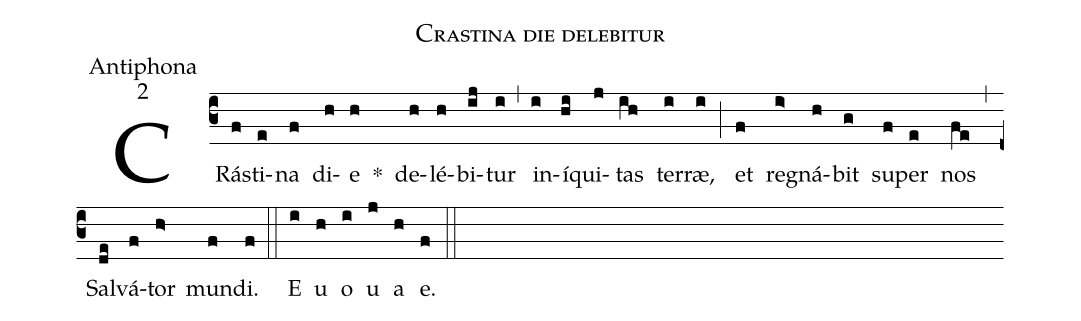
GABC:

name:Crastina die delebitur;
office-part:Antiphona;
mode:2;
%%
(c3) CRás(f)ti(e)na(f) di(h)e(h) *() de(h)lé(h)bi(ij)tur(i) (,) in(i)í(hi)qui(j)tas(ih) ter(i)ræ,(i) (;) et(f) reg(i>)ná(h)bit(g) su(f)per(e) nos(fe) (,) Sal(de)vá(f)tor(h>) mun(f)di.(f) (::) E(i) u(h) o(i) u(j) a(h) e.(f) (::)
